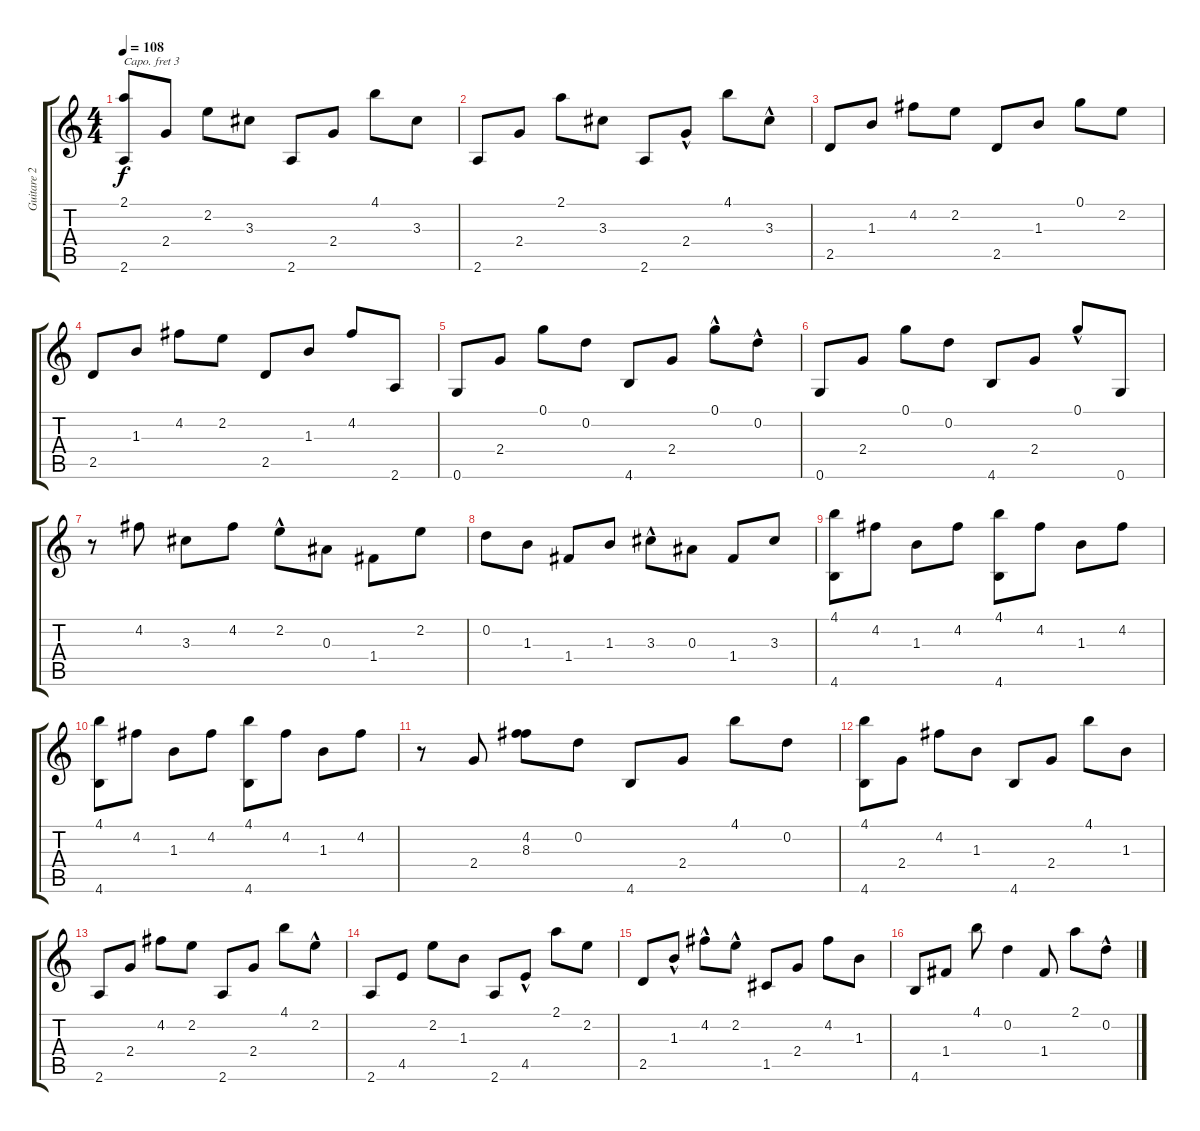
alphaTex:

\track ("Guitare 2" "Guitare 2") {instrument acousticguitarsteel}
\staff {score tabs}
\capo 3
\tuning (E4 B3 G3 D3 A2 E2) {hide}
\ts (4 4)
\tempo 108
\clef g2
\ks c
(2.1 2.6).8{dy f} 2.4.8 2.2.8 3.3.8 2.6.8 2.4.8 4.1.8 3.3.8 |
2.6.8 2.4.8 2.1.8 3.3.8 2.6.8 2.4{hac}.8 4.1.8 3.3{hac}.8 |
2.5.8 1.3.8 4.2.8 2.2.8 2.5.8 1.3.8 0.1.8 2.2.8 |
2.5.8 1.3.8 4.2.8 2.2.8 2.5.8 1.3.8 4.2.8 2.6.8 |
0.6.8 2.4.8 0.1.8 0.2.8 4.6.8 2.4.8 0.1{hac}.8 0.2{hac}.8 |
0.6.8 2.4.8 0.1.8 0.2.8 4.6.8 2.4.8 0.1{hac}.8 0.6.8 |
r.8 4.2.8 3.3.8 4.2.8 2.2{hac}.8 0.3.8 1.4.8 2.2.8 |
0.2.8 1.3.8 1.4.8 1.3.8 3.3{hac}.8 0.3.8 1.4.8 3.3.8 |
(4.1 4.6).8 4.2.8 1.3.8 4.2.8 (4.1 4.6).8 4.2.8 1.3.8 4.2.8 |
(4.1 4.6).8 4.2.8 1.3.8 4.2.8 (4.1 4.6).8 4.2.8 1.3.8 4.2.8 |
r.8 2.4.8 (4.2 8.3).8 0.2.8 4.6.8 2.4.8 4.1.8 0.2.8 |
(4.1 4.6).8 2.4.8 4.2.8 1.3.8 4.6.8 2.4.8 4.1.8 1.3.8 |
2.6.8 2.4.8 4.2.8 2.2.8 2.6.8 2.4.8 4.1.8 2.2{hac}.8 |
2.6.8 4.5.8 2.2.8 1.3.8 2.6.8 4.5{hac}.8 2.1.8 2.2.8 |
2.5.8 1.3{hac}.8 4.2{hac}.8 2.2{hac}.8 1.5.8 2.4.8 4.2.8 1.3.8 |
4.6.8 1.4.8 4.1.8 0.2.4 1.4.8 2.1.8 0.2{hac}.8
